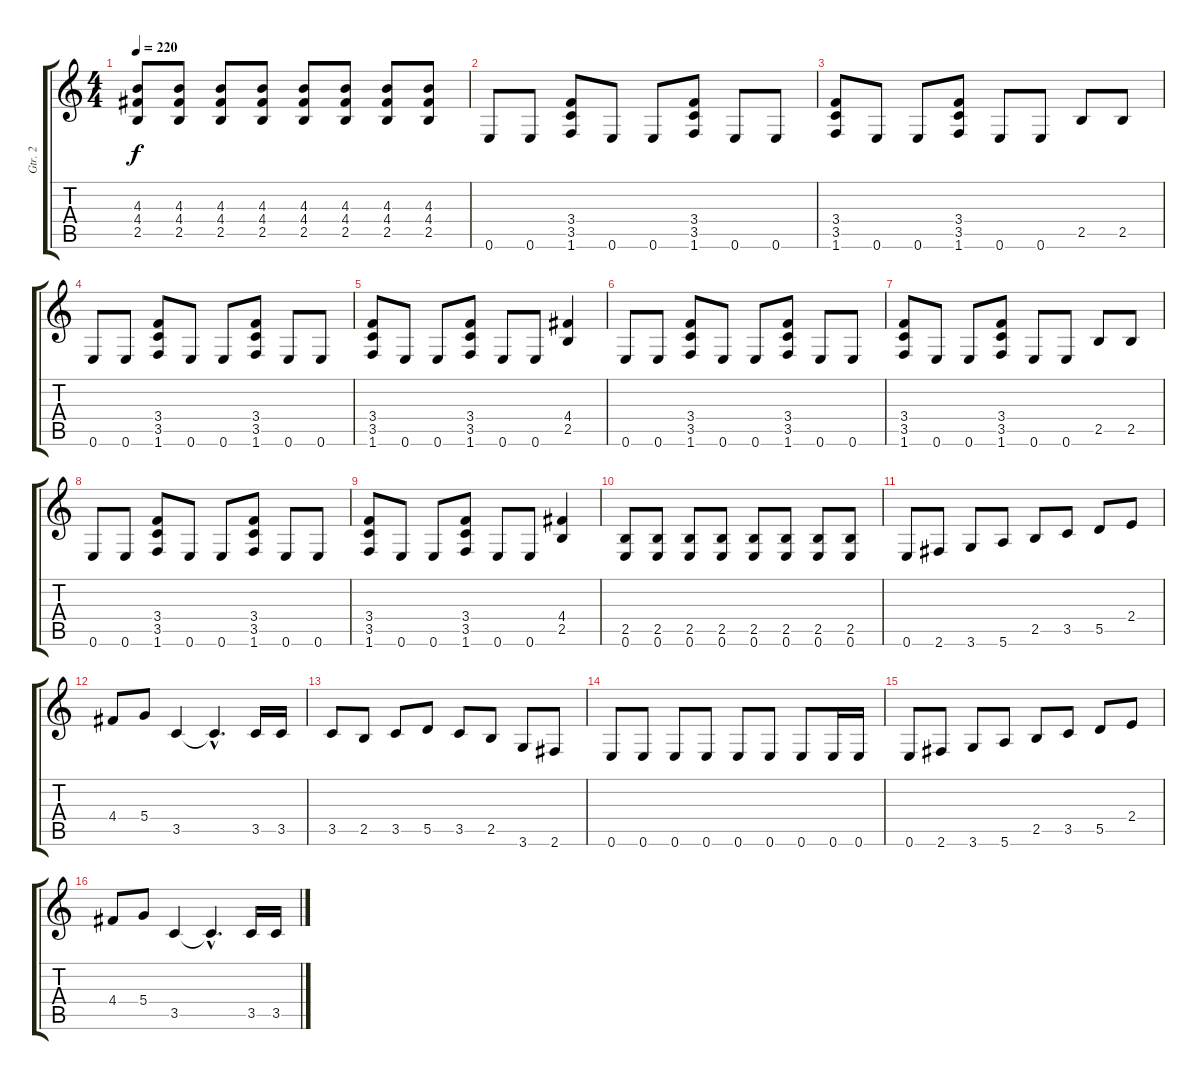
\track ("Gtr. 2" "Gtr. 2") {instrument distortionguitar}
\staff {score tabs}
\tuning (E4 B3 G3 D3 A2 E2) {hide}
\ts (4 4)
\tempo 220
\clef g2
\ks c
(4.3 4.4 2.5).8{dy f} (4.3 4.4 2.5).8 (4.3 4.4 2.5).8 (4.3 4.4 2.5).8 (4.3 4.4 2.5).8 (4.3 4.4 2.5).8 (4.3 4.4 2.5).8 (4.3 4.4 2.5).8 |
0.6.8 0.6.8 (3.4 3.5 1.6).8 0.6.8 0.6.8 (3.4 3.5 1.6).8 0.6.8 0.6.8 |
(3.4 3.5 1.6).8 0.6.8 0.6.8 (3.4 3.5 1.6).8 0.6.8 0.6.8 2.5.8 2.5.8 |
0.6.8 0.6.8 (3.4 3.5 1.6).8 0.6.8 0.6.8 (3.4 3.5 1.6).8 0.6.8 0.6.8 |
(3.4 3.5 1.6).8 0.6.8 0.6.8 (3.4 3.5 1.6).8 0.6.8 0.6.8 (4.4 2.5).4 |
0.6.8 0.6.8 (3.4 3.5 1.6).8 0.6.8 0.6.8 (3.4 3.5 1.6).8 0.6.8 0.6.8 |
(3.4 3.5 1.6).8 0.6.8 0.6.8 (3.4 3.5 1.6).8 0.6.8 0.6.8 2.5.8 2.5.8 |
0.6.8 0.6.8 (3.4 3.5 1.6).8 0.6.8 0.6.8 (3.4 3.5 1.6).8 0.6.8 0.6.8 |
(3.4 3.5 1.6).8 0.6.8 0.6.8 (3.4 3.5 1.6).8 0.6.8 0.6.8 (4.4 2.5).4 |
(2.5 0.6).8 (2.5 0.6).8 (2.5 0.6).8 (2.5 0.6).8 (2.5 0.6).8 (2.5 0.6).8 (2.5 0.6).8 (2.5 0.6).8 |
0.6.8 2.6.8 3.6.8 5.6.8 2.5.8 3.5.8 5.5.8 2.4.8 |
4.4.8 5.4.8 3.5.4 3.5{hac t}.4{d} 3.5.16 3.5.16 |
3.5.8 2.5.8 3.5.8 5.5.8 3.5.8 2.5.8 3.6.8 2.6.8 |
0.6.8 0.6.8 0.6.8 0.6.8 0.6.8 0.6.8 0.6.8 0.6.16 0.6.16 |
0.6.8 2.6.8 3.6.8 5.6.8 2.5.8 3.5.8 5.5.8 2.4.8 |
4.4.8 5.4.8 3.5.4 3.5{hac t}.4{d} 3.5.16 3.5.16
